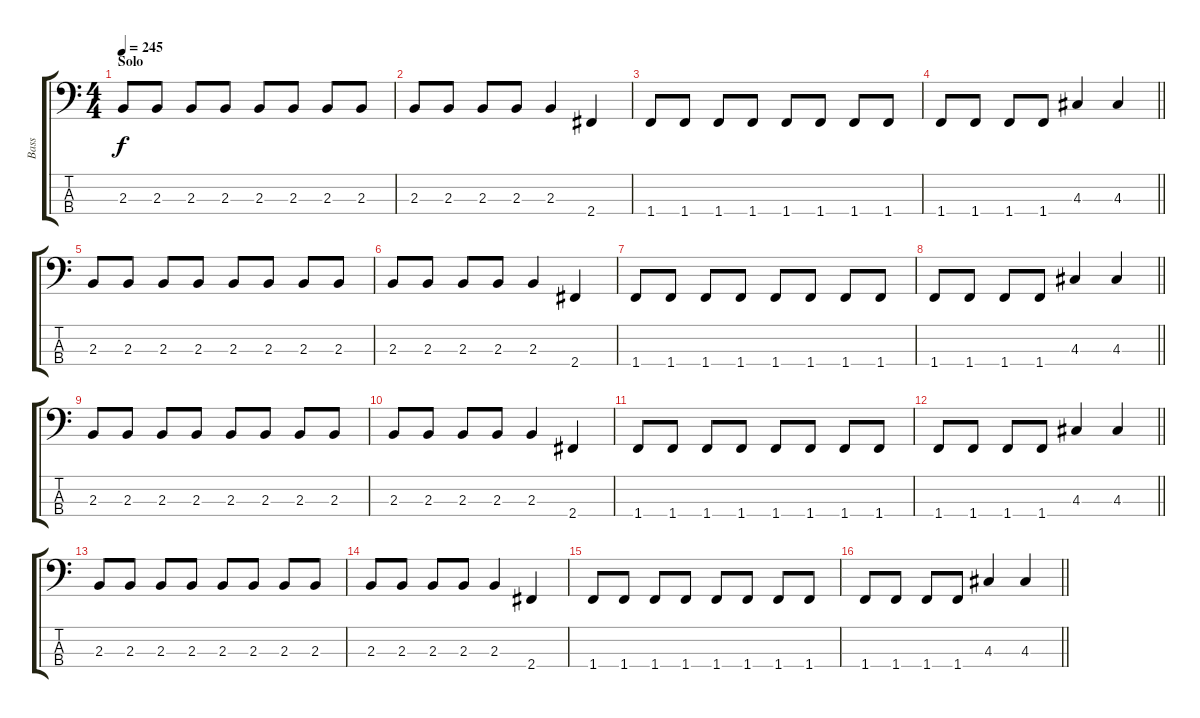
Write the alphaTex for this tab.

\track ("Bass" "Bass") {instrument electricbasspick}
\staff {score tabs}
\tuning (G2 D2 A1 E1) {hide}
\ts (4 4)
\section ("" "Solo")
\tempo 245
\clef f4
\ks c
2.3.8{dy f} 2.3.8 2.3.8 2.3.8 2.3.8 2.3.8 2.3.8 2.3.8 |
2.3.8 2.3.8 2.3.8 2.3.8 2.3.4 2.4.4 |
1.4.8 1.4.8 1.4.8 1.4.8 1.4.8 1.4.8 1.4.8 1.4.8 |
\barLineRight lightlight
1.4.8 1.4.8 1.4.8 1.4.8 4.3.4 4.3.4 |
2.3.8 2.3.8 2.3.8 2.3.8 2.3.8 2.3.8 2.3.8 2.3.8 |
2.3.8 2.3.8 2.3.8 2.3.8 2.3.4 2.4.4 |
1.4.8 1.4.8 1.4.8 1.4.8 1.4.8 1.4.8 1.4.8 1.4.8 |
\barLineRight lightlight
1.4.8 1.4.8 1.4.8 1.4.8 4.3.4 4.3.4 |
2.3.8 2.3.8 2.3.8 2.3.8 2.3.8 2.3.8 2.3.8 2.3.8 |
2.3.8 2.3.8 2.3.8 2.3.8 2.3.4 2.4.4 |
1.4.8 1.4.8 1.4.8 1.4.8 1.4.8 1.4.8 1.4.8 1.4.8 |
\barLineRight lightlight
1.4.8 1.4.8 1.4.8 1.4.8 4.3.4 4.3.4 |
2.3.8 2.3.8 2.3.8 2.3.8 2.3.8 2.3.8 2.3.8 2.3.8 |
2.3.8 2.3.8 2.3.8 2.3.8 2.3.4 2.4.4 |
1.4.8 1.4.8 1.4.8 1.4.8 1.4.8 1.4.8 1.4.8 1.4.8 |
\barLineRight lightlight
1.4.8 1.4.8 1.4.8 1.4.8 4.3.4 4.3.4
